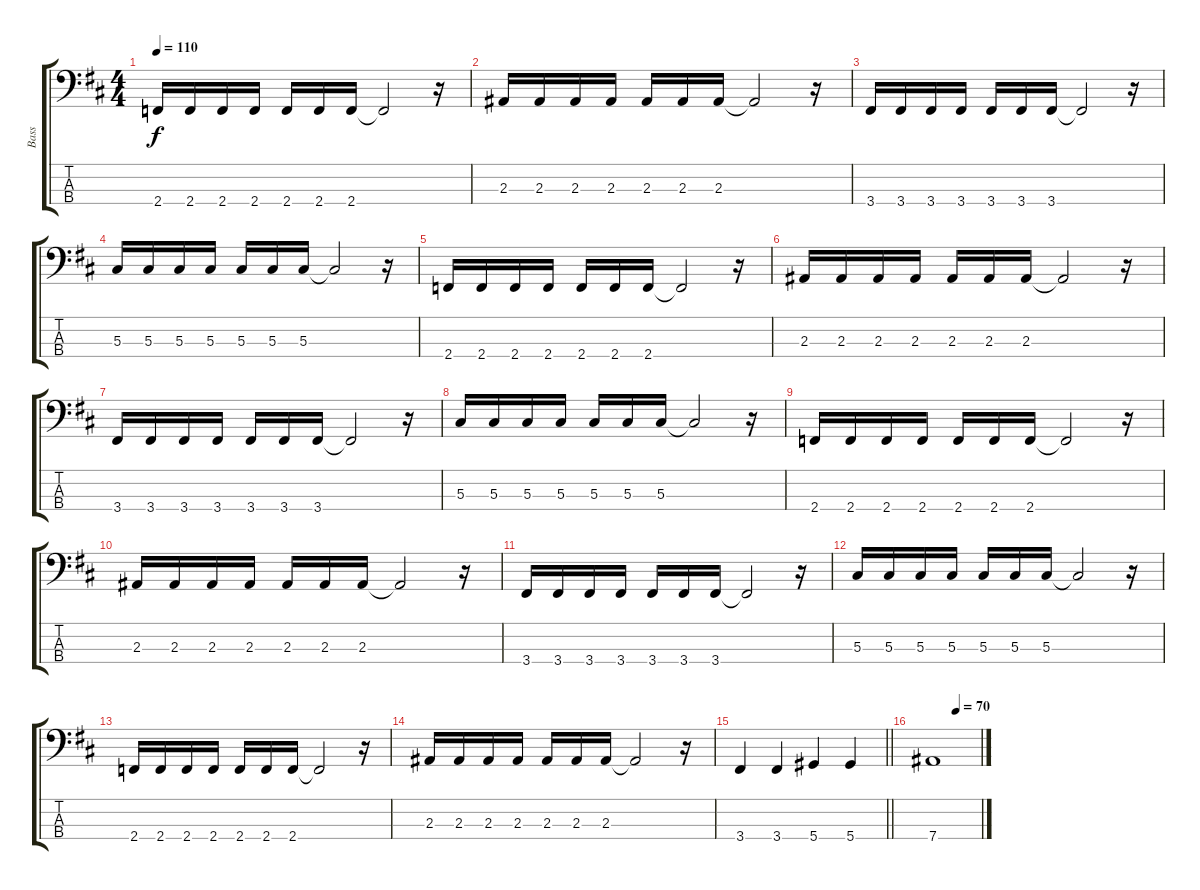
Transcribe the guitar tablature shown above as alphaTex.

\track ("Bass" "Bass") {instrument electricbassfinger}
\staff {score tabs}
\tuning (Gb2 Db2 Ab1 Eb1) {hide}
\ts (4 4)
\tempo 110
\clef f4
\ks d
2.4.16{dy f} 2.4.16 2.4.16 2.4.16 2.4.16 2.4.16 2.4.16 2.4{t}.2 r.16 |
2.3.16 2.3.16 2.3.16 2.3.16 2.3.16 2.3.16 2.3.16 2.3{t}.2 r.16 |
3.4.16 3.4.16 3.4.16 3.4.16 3.4.16 3.4.16 3.4.16 3.4{t}.2 r.16 |
5.3.16 5.3.16 5.3.16 5.3.16 5.3.16 5.3.16 5.3.16 5.3{t}.2 r.16 |
2.4.16 2.4.16 2.4.16 2.4.16 2.4.16 2.4.16 2.4.16 2.4{t}.2 r.16 |
2.3.16 2.3.16 2.3.16 2.3.16 2.3.16 2.3.16 2.3.16 2.3{t}.2 r.16 |
3.4.16 3.4.16 3.4.16 3.4.16 3.4.16 3.4.16 3.4.16 3.4{t}.2 r.16 |
5.3.16 5.3.16 5.3.16 5.3.16 5.3.16 5.3.16 5.3.16 5.3{t}.2 r.16 |
2.4.16 2.4.16 2.4.16 2.4.16 2.4.16 2.4.16 2.4.16 2.4{t}.2 r.16 |
2.3.16 2.3.16 2.3.16 2.3.16 2.3.16 2.3.16 2.3.16 2.3{t}.2 r.16 |
3.4.16 3.4.16 3.4.16 3.4.16 3.4.16 3.4.16 3.4.16 3.4{t}.2 r.16 |
5.3.16 5.3.16 5.3.16 5.3.16 5.3.16 5.3.16 5.3.16 5.3{t}.2 r.16 |
2.4.16 2.4.16 2.4.16 2.4.16 2.4.16 2.4.16 2.4.16 2.4{t}.2 r.16 |
2.3.16 2.3.16 2.3.16 2.3.16 2.3.16 2.3.16 2.3.16 2.3{t}.2 r.16 |
\barLineRight lightlight
3.4.4 3.4.4 5.4.4 5.4.4 |
\tempo (70 0.5)
7.4.1
